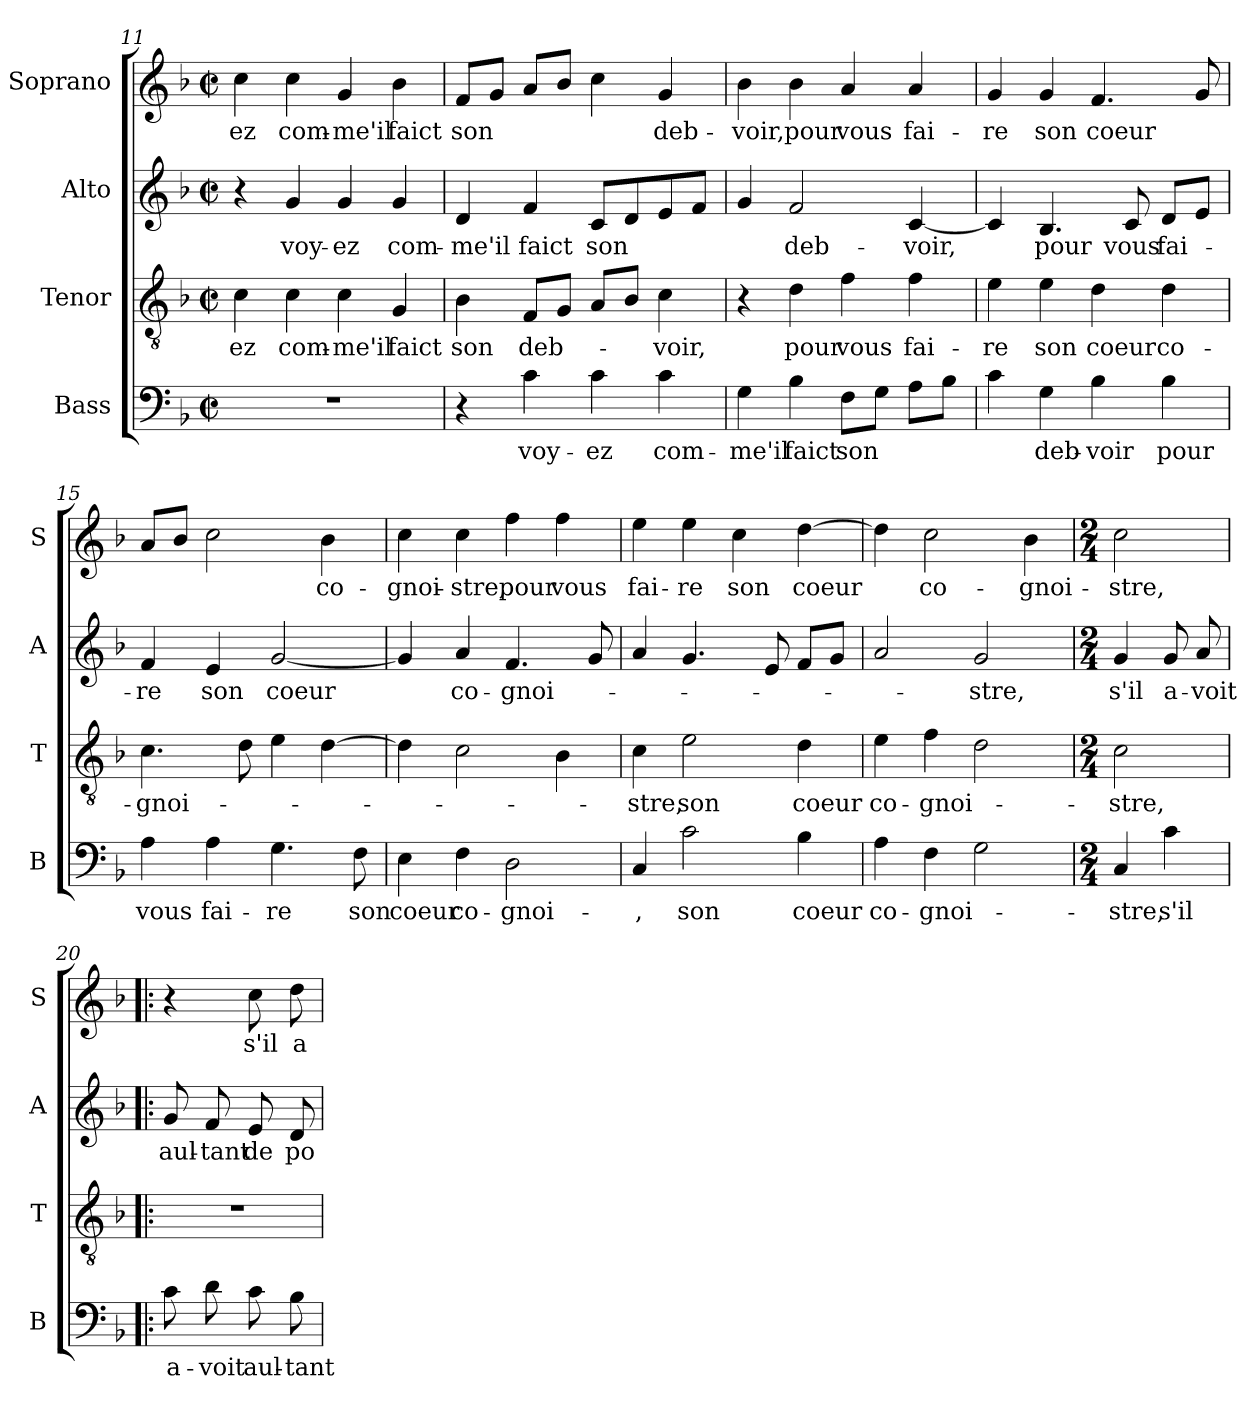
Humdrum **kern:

**kern	**text	**kern	**text	**kern	**text	**kern	**text
*part4	*part4	*part3	*part3	*part2	*part2	*part1	*part1
*staff4	*staff4	*staff3	*staff3	*staff2	*staff2	*staff1	*staff1
*I"Bass	*	*I"Tenor	*	*I"Alto	*	*I"Soprano	*
*I'B	*	*I'T	*	*I'A	*	*I'S	*
*clefF4	*	*clefGv2	*	*clefG2	*	*clefG2	*
*k[b-]	*	*k[b-]	*	*k[b-]	*	*k[b-]	*
*F:	*	*F:	*	*F:	*	*F:	*
*M2/2	*	*M2/2	*	*M2/2	*	*M2/2	*
*met(c|)	*	*met(c|)	*	*met(c|)	*	*met(c|)	*
=11	=11	=11	=11	=11	=11	=11	=11
!	!	!	!LO:LY:b	!	!	!	!LO:LY:b
1r	.	4c\	-ez	4r	.	4cc\	-ez
!	!	!	!LO:LY:b	!	!LO:LY:b	!	!LO:LY:b
.	.	4c\	com-	4g/	voy-	4cc\	com-
!	!	!	!LO:LY:b	!	!LO:LY:b	!	!LO:LY:b
.	.	4c\	-me'il	4g/	-ez	4g/	-me'il
!	!	!	!LO:LY:b	!	!LO:LY:b	!	!LO:LY:b
.	.	4G/	faict	4g/	com-	4b-\	faict
=12	=12	=12	=12	=12	=12	=12	=12
!	!	!	!LO:LY:b	!	!LO:LY:b	!	!LO:LY:b
4r	.	4B-\	son	4d/	-me'il	8f/L	son
.	.	.	.	.	.	8g/J	.
!	!LO:LY:b	!	!LO:LY:b	!	!LO:LY:b	!	!
4c\	voy-	8F/L	deb-	4f/	faict	8a/L	.
.	.	8G/J	.	.	.	8b-/J	.
!	!LO:LY:b	!	!	!	!LO:LY:b	!	!
4c\	-ez	8A/L	.	8c/L	son	4cc\	.
.	.	8B-/J	.	8d/	.	.	.
!	!LO:LY:b	!	!LO:LY:b	!	!	!	!LO:LY:b
4c\	com-	4c\	-voir,	8e/	.	4g/	deb-
.	.	.	.	8f/J	.	.	.
=13	=13	=13	=13	=13	=13	=13	=13
!	!LO:LY:b	!	!	!	!	!	!LO:LY:b
4G\	-me'il	4r	.	4g/	.	4b-\	-voir,
!	!LO:LY:b	!	!LO:LY:b	!	!LO:LY:b	!	!LO:LY:b
4B-\	faict	4d\	pour	2f/	deb-	4b-\	pour
!	!LO:LY:b	!	!LO:LY:b	!	!	!	!LO:LY:b
8F\L	son	4f\	vous	.	.	4a/	vous
8G\J	.	.	.	.	.	.	.
!	!	!	!LO:LY:b	!	!LO:LY:b	!	!LO:LY:b
8A\L	.	4f\	fai-	[4c/	-voir,	4a/	fai-
8B-\J	.	.	.	.	.	.	.
=14	=14	=14	=14	=14	=14	=14	=14
!	!	!	!LO:LY:b	!	!	!	!LO:LY:b
4c\	.	4e\	-re	4c/]	.	4g/	-re
!	!LO:LY:b	!	!LO:LY:b	!	!LO:LY:b	!	!LO:LY:b
4G\	deb-	4e\	son	4.B-/	pour	4g/	son
!	!LO:LY:b	!	!LO:LY:b	!	!	!	!LO:LY:b
4B-\	-voir	4d\	coeur	.	.	4.f/	coeur
!	!	!	!	!	!LO:LY:b	!	!
.	.	.	.	8c/	vous	.	.
!	!LO:LY:b	!	!LO:LY:b	!	!LO:LY:b	!	!
4B-\	pour	4d\	co-	8d/L	fai-	.	.
.	.	.	.	8e/J	.	8g/	.
!!LO:LB:g=z
=15	=15	=15	=15	=15	=15	=15	=15
!	!LO:LY:b	!	!LO:LY:b	!	!LO:LY:b	!	!
4A\	vous	4.c\	-gnoi-	4f/	-re	8a/L	.
.	.	.	.	.	.	8b-/J	.
!	!LO:LY:b	!	!	!	!LO:LY:b	!	!
4A\	fai-	.	.	4e/	son	2cc\	.
.	.	8d\	.	.	.	.	.
!	!LO:LY:b	!	!	!	!LO:LY:b	!	!
4.G\	-re	4e\	.	[2g/	coeur	.	.
!	!	!	!	!	!	!	!LO:LY:b
.	.	[4d\	.	.	.	4b-\	co-
!	!LO:LY:b	!	!	!	!	!	!
8F\	son	.	.	.	.	.	.
=16	=16	=16	=16	=16	=16	=16	=16
!	!LO:LY:b	!	!	!	!	!	!LO:LY:b
4E\	coeur	4d\]	.	4g/]	.	4cc\	-gnoi-
!	!LO:LY:b	!	!	!	!LO:LY:b	!	!LO:LY:b
4F\	co-	2c\	.	4a/	co-	4cc\	-stre,
!	!LO:LY:b	!	!	!	!LO:LY:b	!	!LO:LY:b
2D\	-gnoi-	.	.	4.f/	-gnoi-	4ff\	pour
!	!	!	!	!	!	!	!LO:LY:b
.	.	4B-\	.	.	.	4ff\	vous
.	.	.	.	8g/	.	.	.
=17	=17	=17	=17	=17	=17	=17	=17
!	!LO:LY:b	!	!LO:LY:b	!	!	!	!LO:LY:b
4C/	-,	4c\	-stre,	4a/	.	4ee\	fai-
!	!LO:LY:b	!	!LO:LY:b	!	!	!	!LO:LY:b
2c\	son	2e\	son	4.g/	.	4ee\	-re
!	!	!	!	!	!	!	!LO:LY:b
.	.	.	.	.	.	4cc\	son
.	.	.	.	8e/	.	.	.
!	!LO:LY:b	!	!LO:LY:b	!	!	!	!LO:LY:b
4B-\	coeur	4d\	coeur	8f/L	.	[4dd\	coeur
.	.	.	.	8g/J	.	.	.
=18	=18	=18	=18	=18	=18	=18	=18
!	!LO:LY:b	!	!LO:LY:b	!	!	!	!
4A\	co-	4e\	co-	2a/	.	4dd\]	.
!	!LO:LY:b	!	!LO:LY:b	!	!	!	!LO:LY:b
4F\	-gnoi-	4f\	-gnoi-	.	.	2cc\	co-
!	!	!	!	!	!LO:LY:b	!	!
2G\	.	2d\	.	2g/	-stre,	.	.
!	!	!	!	!	!	!	!LO:LY:b
.	.	.	.	.	.	4b-\	-gnoi-
=19	=19	=19	=19	=19	=19	=19	=19
*M2/4	*	*M2/4	*	*M2/4	*	*M2/4	*
!	!LO:LY:b	!	!LO:LY:b	!	!LO:LY:b	!	!LO:LY:b
4C/	-stre,	2c\	-stre,	4g/	s'il	2cc\	-stre,
!	!LO:LY:b	!	!	!	!LO:LY:b	!	!
4c\	s'il	.	.	8g/	a-	.	.
!	!	!	!	!	!LO:LY:b	!	!
.	.	.	.	8a/	-voit	.	.
!!LO:PB:g=z
=20!|:	=20!|:	=20!|:	=20!|:	=20!|:	=20!|:	=20!|:	=20!|:
!	!LO:LY:b	!	!	!	!LO:LY:b	!	!
8c\	a-	2r	.	8g/	aul-	4r	.
!	!LO:LY:b	!	!	!	!LO:LY:b	!	!
8d\	-voit	.	.	8f/	-tant	.	.
!	!LO:LY:b	!	!	!	!LO:LY:b	!	!LO:LY:b
8c\	aul-	.	.	8e/	de	8cc\	s'il
!	!LO:LY:b	!	!	!	!LO:LY:b	!	!LO:LY:b
8B-\	-tant	.	.	8d/	po-	8dd\	a-
=	=	=	=	=	=	=	=
*-	*-	*-	*-	*-	*-	*-	*-
